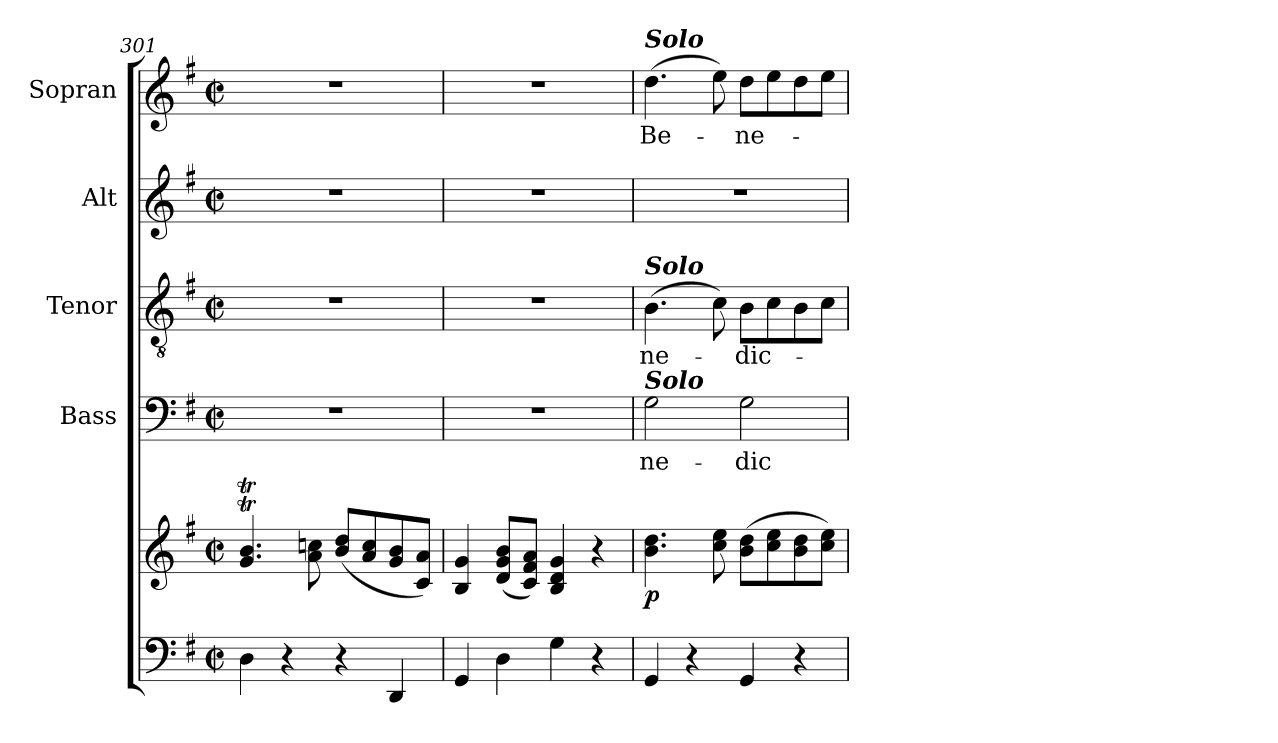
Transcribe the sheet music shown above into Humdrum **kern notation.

**kern	**kern	**dynam	**kern	**text	**kern	**text	**kern	**kern	**text
*part5	*part5	*part5	*part4	*part4	*part3	*part3	*part2	*part1	*part1
*staff6	*staff5	*staff5/6	*staff4	*staff4	*staff3	*staff3	*staff2	*staff1	*staff1
*	*	*	*I"Bass	*	*I"Tenor	*	*I"Alt	*I"Sopran	*
*	*	*	*I'B.	*	*I'T.	*	*I'A.	*I'S.	*
*clefF4	*clefG2	*	*clefF4	*	*clefGv2	*	*clefG2	*clefG2	*
*k[f#]	*k[f#]	*	*k[f#]	*	*k[f#]	*	*k[f#]	*k[f#]	*
*G:	*G:	*	*G:	*	*G:	*	*G:	*G:	*
*M2/2	*M2/2	*	*M2/2	*	*M2/2	*	*M2/2	*M2/2	*
*met(c|)	*met(c|)	*	*met(c|)	*	*met(c|)	*	*met(c|)	*met(c|)	*
=301	=301	=301	=301	=301	=301	=301	=301	=301	=301
4D\	4.g/T 4.b/T	.	1r	.	1r	.	1r	1r	.
4r	.	.	.	.	.	.	.	.	.
.	8a\ 8cc\	.	.	.	.	.	.	.	.
4r	(<8b/ 8dd/L	.	.	.	.	.	.	.	.
.	8a/ 8cc/	.	.	.	.	.	.	.	.
4DD/	8g/ 8b/	.	.	.	.	.	.	.	.
.	8c/ 8a/J)	.	.	.	.	.	.	.	.
=302	=302	=302	=302	=302	=302	=302	=302	=302	=302
4GG/	4B/ 4g/	.	1r	.	1r	.	1r	1r	.
4D\	(<8d/ 8g/ 8b/L	.	.	.	.	.	.	.	.
.	8c/ 8f#/ 8a/J)	.	.	.	.	.	.	.	.
4G\	4B/ 4d/ 4g/	.	.	.	.	.	.	.	.
4r	4r	.	.	.	.	.	.	.	.
=303	=303	=303	=303	=303	=303	=303	=303	=303	=303
!	!	!	!	!	!	!	!	!LO:TX:a:Bi:t=Solo	!
!	!	!	!	!	!LO:TX:a:Bi:t=Solo	!	!	!	!
!	!	!	!LO:TX:a:Bi:t=Solo	!	!	!	!	!	!
!	!	!LO:DY:b	!	!LO:LY:b	!	!LO:LY:b	!	!	!LO:LY:b
4GG/	4.b\ 4.dd\	p	2G\	-ne-	(>4.B\	-ne-	1r	(>4.dd\	Be-
4r	.	.	.	.	.	.	.	.	.
.	8cc\ 8ee\	.	.	.	8c\)	.	.	8ee\)	.
!	!	!	!	!LO:LY:b	!	!LO:LY:b	!	!	!LO:LY:b
4GG/	(>8b\ 8dd\L	.	2G\	-dic-	8B\L	-dic-	.	8dd\L	-ne-
.	8cc\ 8ee\	.	.	.	8c\	.	.	8ee\	.
4r	8b\ 8dd\	.	.	.	8B\	.	.	8dd\	.
.	8cc\ 8ee\J)	.	.	.	8c\J	.	.	8ee\J	.
=	=	=	=	=	=	=	=	=	=
*-	*-	*-	*-	*-	*-	*-	*-	*-	*-
